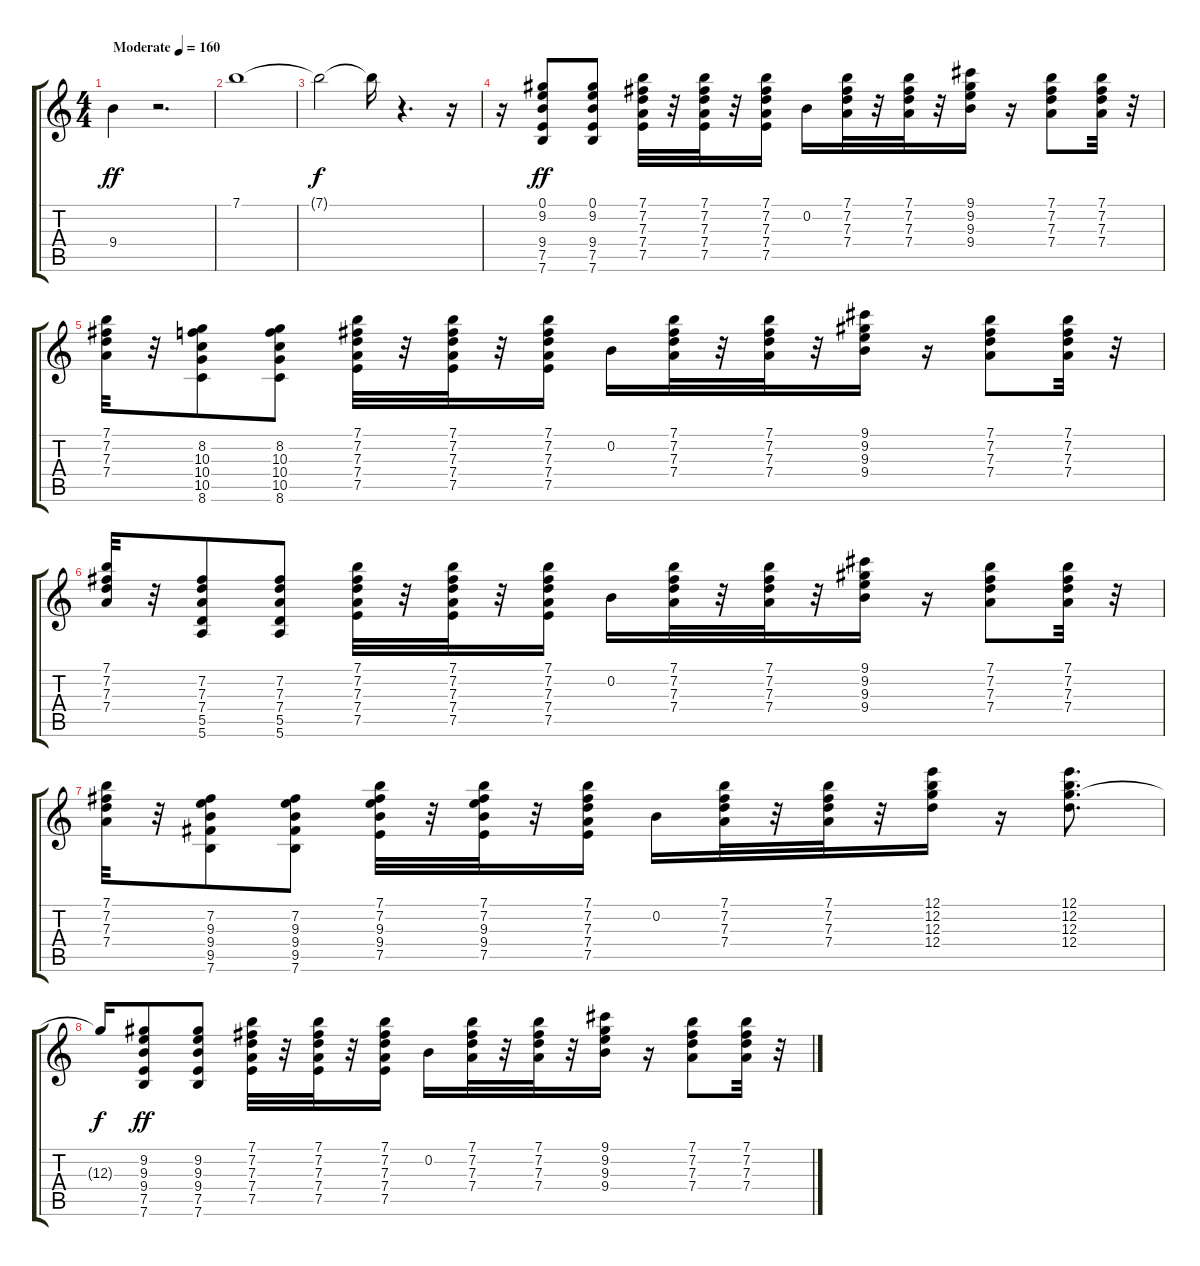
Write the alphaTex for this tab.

\track "" {instrument distortionguitar}
\staff {score tabs}
\tuning (E4 B3 G3 D3 A2 E2) {hide}
\ts (4 4)
\tempo (160 "Moderate")
\clef g2
\ks c
9.4.4{dy ff instrument distortionguitar} r.2{d} |
7.1.1 |
7.1{t}.2{dy f} 7.1{t}.16 r.4{d} r.16 |
r.16 (0.1 9.2 9.4 7.5 7.6).8{dy ff} (0.1 9.2 9.4 7.5 7.6).8 (7.1 7.2 7.3 7.4 7.5).32 r.32 (7.1 7.2 7.3 7.4 7.5).32 r.32 (7.1 7.2 7.3 7.4 7.5).16 0.2.16 (7.1 7.2 7.3 7.4).32 r.32 (7.1 7.2 7.3 7.4).32 r.32 (9.1 9.2 9.3 9.4).16 r.16 (7.1 7.2 7.3 7.4).8 (7.1 7.2 7.3 7.4).32 r.32 |
(7.1 7.2 7.3 7.4).32 r.32 (8.2 10.3 10.4 10.5 8.6).8 (8.2 10.3 10.4 10.5 8.6).8 (7.1 7.2 7.3 7.4 7.5).32 r.32 (7.1 7.2 7.3 7.4 7.5).32 r.32 (7.1 7.2 7.3 7.4 7.5).16 0.2.16 (7.1 7.2 7.3 7.4).32 r.32 (7.1 7.2 7.3 7.4).32 r.32 (9.1 9.2 9.3 9.4).16 r.16 (7.1 7.2 7.3 7.4).8 (7.1 7.2 7.3 7.4).32 r.32 |
(7.1 7.2 7.3 7.4).32 r.32 (7.2 7.3 7.4 5.5 5.6).8 (7.2 7.3 7.4 5.5 5.6).8 (7.1 7.2 7.3 7.4 7.5).32 r.32 (7.1 7.2 7.3 7.4 7.5).32 r.32 (7.1 7.2 7.3 7.4 7.5).16 0.2.16 (7.1 7.2 7.3 7.4).32 r.32 (7.1 7.2 7.3 7.4).32 r.32 (9.1 9.2 9.3 9.4).16 r.16 (7.1 7.2 7.3 7.4).8 (7.1 7.2 7.3 7.4).32 r.32 |
(7.1 7.2 7.3 7.4).32 r.32 (7.2 9.3 9.4 9.5 7.6).8 (7.2 9.3 9.4 9.5 7.6).8 (7.1 7.2 9.3 9.4 7.5).32 r.32 (7.1 7.2 9.3 9.4 7.5).32 r.32 (7.1 7.2 7.3 7.4 7.5).16 0.2.16 (7.1 7.2 7.3 7.4).32 r.32 (7.1 7.2 7.3 7.4).32 r.32 (12.1 12.2 12.3 12.4).16 r.16 (12.1 12.2 12.3 12.4).8{d} |
12.3{t}.16{dy f} (9.2 9.3 9.4 7.5 7.6).8{dy ff} (9.2 9.3 9.4 7.5 7.6).8 (7.1 7.2 7.3 7.4 7.5).32 r.32 (7.1 7.2 7.3 7.4 7.5).32 r.32 (7.1 7.2 7.3 7.4 7.5).16 0.2.16 (7.1 7.2 7.3 7.4).32 r.32 (7.1 7.2 7.3 7.4).32 r.32 (9.1 9.2 9.3 9.4).16 r.16 (7.1 7.2 7.3 7.4).8 (7.1 7.2 7.3 7.4).32 r.32
